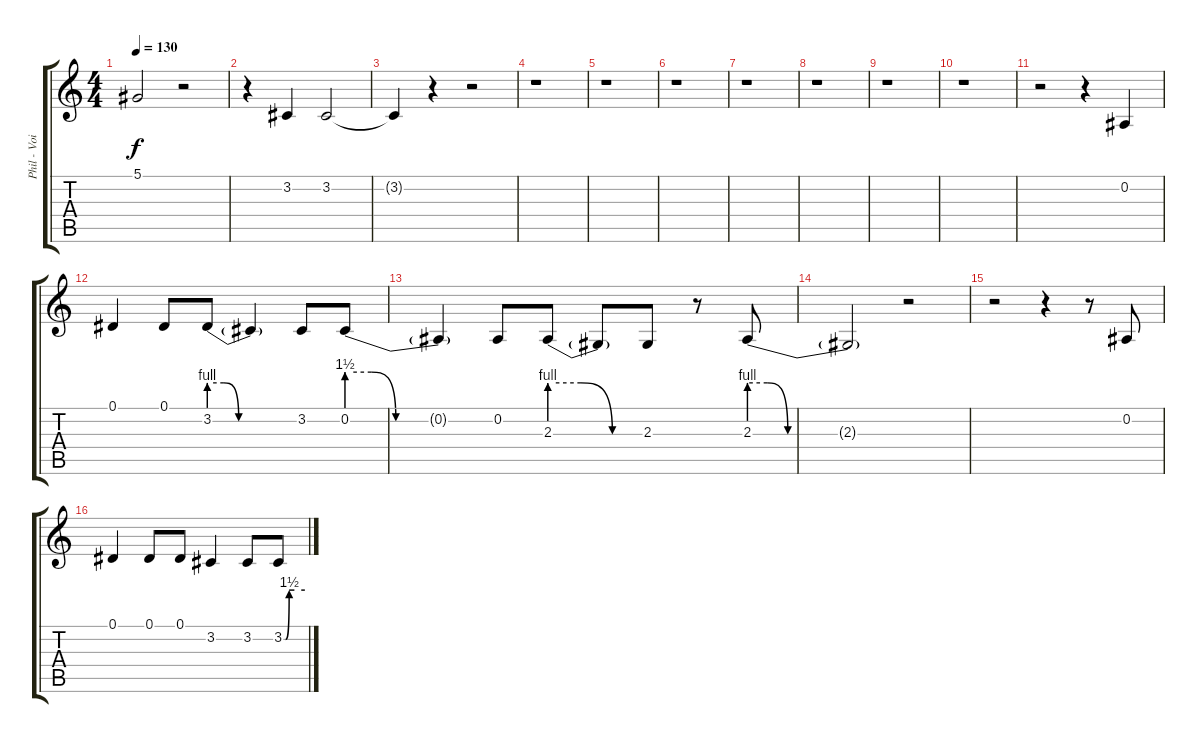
\track ("Phil - Voice" "Phil - Voi") {instrument lead2sawtooth}
\staff {score tabs}
\tuning (Eb4 Bb3 Gb3 Db3 Ab2 Eb2) {hide}
\ts (4 4)
\tempo 130
\clef g2
\ks c
5.1{t}.2{dy f} r.2 |
r.4 3.2.4 3.2.2 |
3.2{t}.4 r.4 r.2 |
r.1 |
r.1 |
r.1 |
r.1 |
r.1 |
r.1 |
r.1 |
r.2 r.4 0.2.4 |
0.1.4 0.1.8 3.2{be (custom 0 4 10 4 20 0 40 0 60 0)}.8 3.2{t}.4 3.2.8 0.2{be (custom 0 6 10 6 20 0 40 0 60 0)}.8 |
0.2{t}.4 0.2.8 2.3{be (custom 0 4 20 4 40 0 60 0)}.8 2.3{t}.8 2.3.8 r.8 2.3{be (custom 0 4 7 4 15 0 40 0 60 0)}.8 |
2.3{t}.2 r.2 |
r.2 r.4 r.8 0.2.8 |
0.1.4 0.1.8 0.1.8 3.2.4 3.2.8 3.2{be (custom 0 0 5 0 15 6 30 6 60 6)}.8
